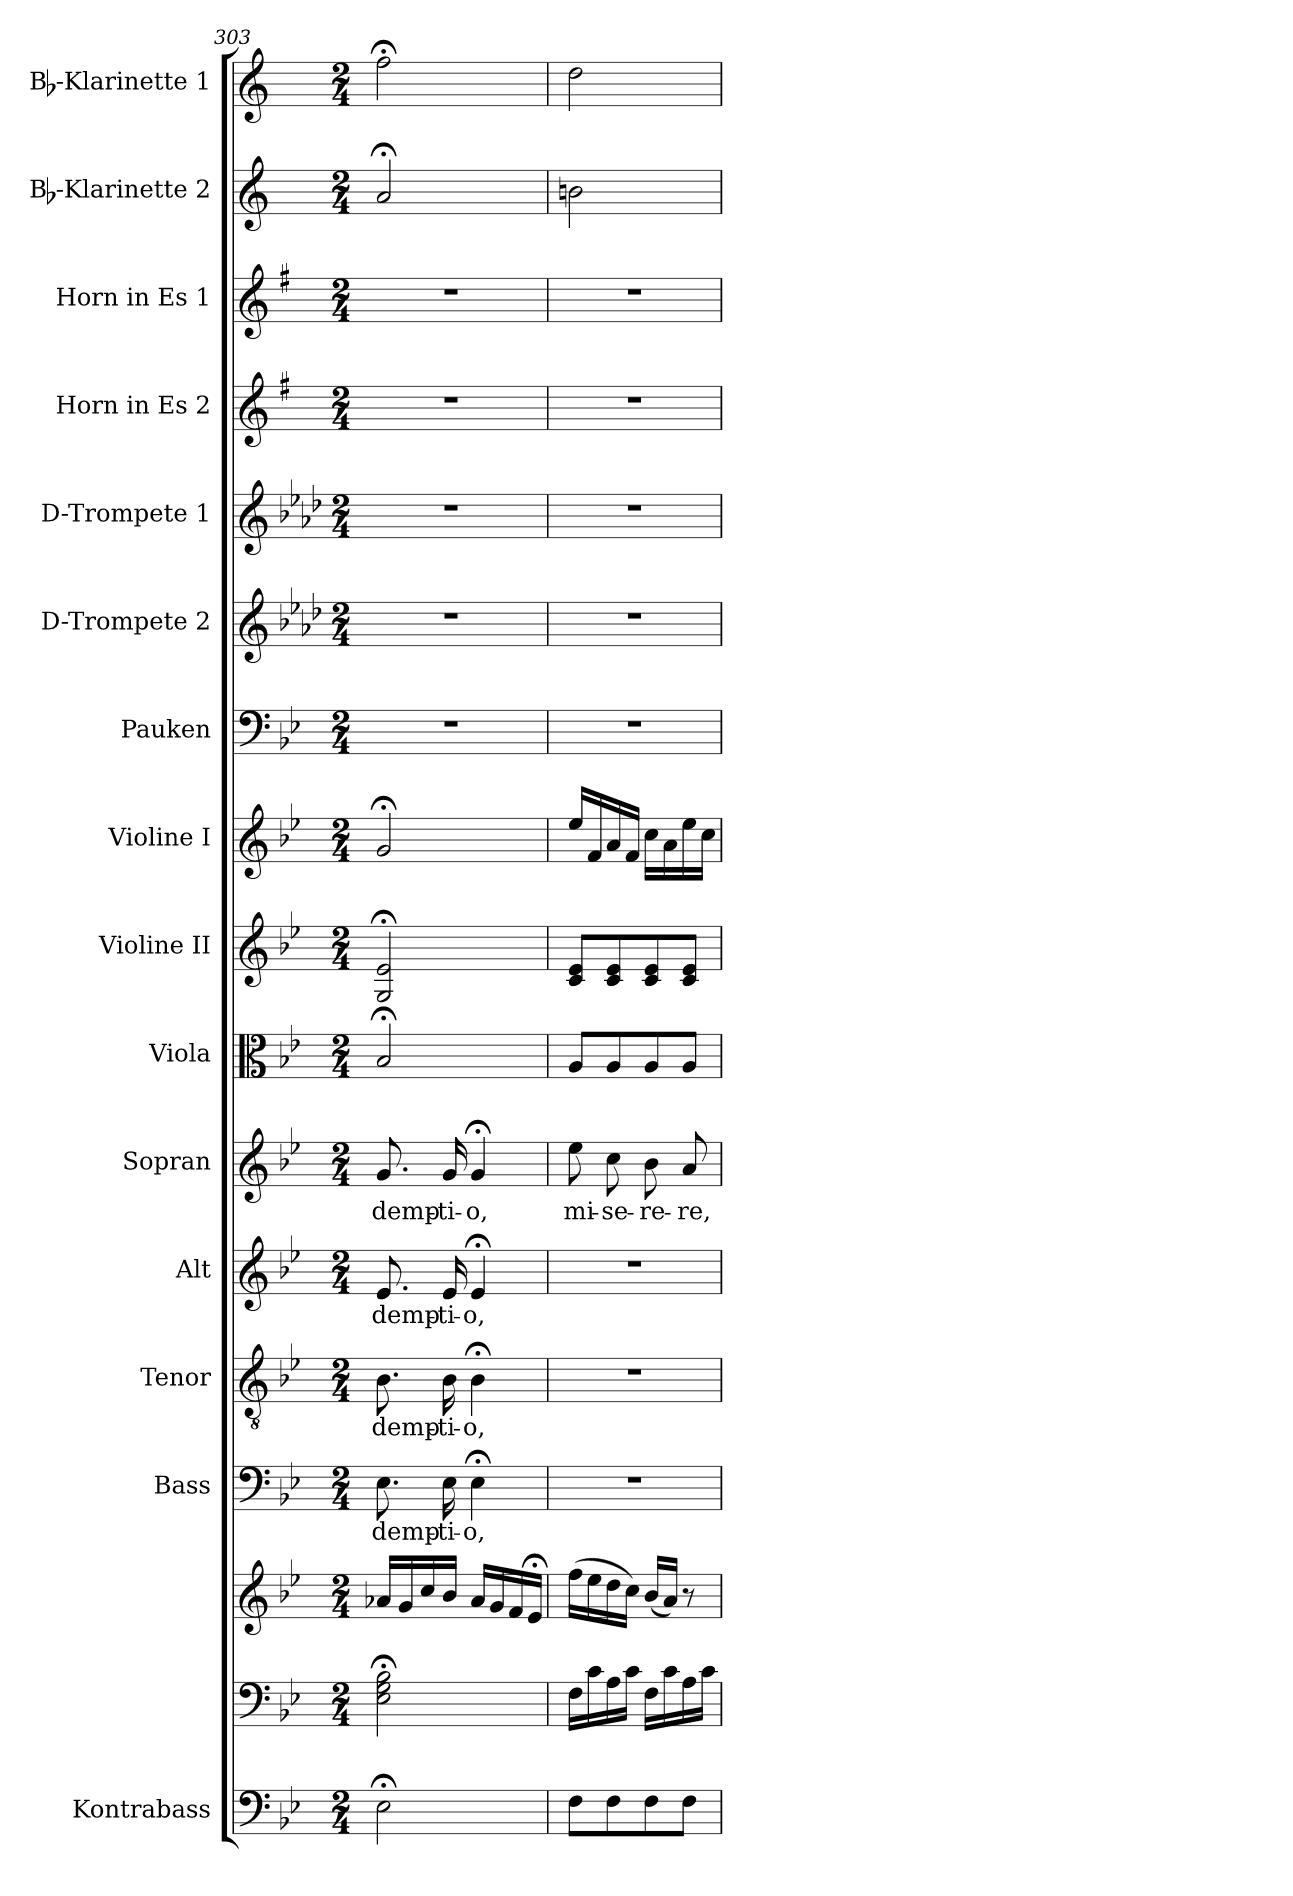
**kern	**kern	**kern	**kern	**text	**kern	**text	**kern	**text	**kern	**text	**kern	**kern	**kern	**kern	**kern	**kern	**kern	**kern	**kern	**kern
*part16	*part15	*part15	*part14	*part14	*part13	*part13	*part12	*part12	*part11	*part11	*part10	*part9	*part8	*part7	*part6	*part5	*part4	*part3	*part2	*part1
*staff17	*staff16	*staff15	*staff14	*staff14	*staff13	*staff13	*staff12	*staff12	*staff11	*staff11	*staff10	*staff9	*staff8	*staff7	*staff6	*staff5	*staff4	*staff3	*staff2	*staff1
*I"Kontrabass	*	*	*I"Bass	*	*I"Tenor	*	*I"Alt	*	*I"Sopran	*	*I"Viola	*I"Violine II	*I"Violine I	*I"Pauken	*I"D-Trompete 2	*I"D-Trompete 1	*I"Horn in Es 2	*I"Horn in Es 1	*I"Bb-Klarinette 2	*I"Bb-Klarinette 1
*I'Kb.	*	*	*I'B.	*	*I'T.	*	*I'A.	*	*I'S.	*	*I'Vla.	*I'Vl. II	*I'Vl. I	*I'Pk.	*I'D Trp. 2	*I'D Trp. 1	*	*	*I'Bb Kl. 2	*I'Bb Kl. 1
*clefF4	*clefF4	*clefG2	*clefF4	*	*clefGv2	*	*clefG2	*	*clefG2	*	*clefC3	*clefG2	*clefG2	*clefF4	*clefG2	*clefG2	*clefG2	*clefG2	*clefG2	*clefG2
*ITrd7c12	*	*	*	*	*	*	*	*	*	*	*	*	*	*	*ITrd-1c-2	*ITrd-1c-2	*ITrd5c9	*ITrd5c9	*ITrd1c2	*ITrd1c2
*k[b-e-]	*k[b-e-]	*k[b-e-]	*k[b-e-]	*	*k[b-e-]	*	*k[b-e-]	*	*k[b-e-]	*	*k[b-e-]	*k[b-e-]	*k[b-e-]	*k[b-e-]	*k[b-e-]	*k[b-e-]	*k[b-e-]	*k[b-e-]	*k[b-e-]	*k[b-e-]
*B-:	*B-:	*B-:	*B-:	*	*B-:	*	*B-:	*	*B-:	*	*B-:	*B-:	*B-:	*B-:	*B-:	*B-:	*B-:	*B-:	*B-:	*B-:
*M2/4	*M2/4	*M2/4	*M2/4	*	*M2/4	*	*M2/4	*	*M2/4	*	*M2/4	*M2/4	*M2/4	*M2/4	*M2/4	*M2/4	*M2/4	*M2/4	*M2/4	*M2/4
=303	=303	=303	=303	=303	=303	=303	=303	=303	=303	=303	=303	=303	=303	=303	=303	=303	=303	=303	=303	=303
!	!	!	!	!LO:LY:b	!	!LO:LY:b	!	!LO:LY:b	!	!LO:LY:b	!	!	!	!	!	!	!	!	!	!
2EE-;<\	2E-\;< 2G\;< 2B-\;<	16a-X/LL	8.E-\	-demp-	8.B-\	-demp-	8.e-/	-demp-	8.g/	-demp-	2B-;</	2G/;< 2e-/;<	2g;</	2r	2r	2r	2r	2r	2g;</	2ee-;<\
.	.	16g/	.	.	.	.	.	.	.	.	.	.	.	.	.	.	.	.	.	.
.	.	16cc/	.	.	.	.	.	.	.	.	.	.	.	.	.	.	.	.	.	.
!	!	!	!	!LO:LY:b	!	!LO:LY:b	!	!LO:LY:b	!	!LO:LY:b	!	!	!	!	!	!	!	!	!	!
.	.	16b-/JJ	16E-\	-ti-	16B-\	-ti-	16e-/	-ti-	16g/	-ti-	.	.	.	.	.	.	.	.	.	.
!	!	!	!	!LO:LY:b	!	!LO:LY:b	!	!LO:LY:b	!	!LO:LY:b	!	!	!	!	!	!	!	!	!	!
.	.	16a-/LL	4E-;<\	-o,	4B-;<\	-o,	4e-;</	-o,	4g;</	-o,	.	.	.	.	.	.	.	.	.	.
.	.	16g/	.	.	.	.	.	.	.	.	.	.	.	.	.	.	.	.	.	.
.	.	16f/	.	.	.	.	.	.	.	.	.	.	.	.	.	.	.	.	.	.
.	.	16e-;</JJ	.	.	.	.	.	.	.	.	.	.	.	.	.	.	.	.	.	.
=304	=304	=304	=304	=304	=304	=304	=304	=304	=304	=304	=304	=304	=304	=304	=304	=304	=304	=304	=304	=304
!	!	!	!	!	!	!	!	!	!	!LO:LY:b	!	!	!	!	!	!	!	!	!	!
8FF\L	16F\LL	(>16ff\LL	2r	.	2r	.	2r	.	8ee-\	mi-	8A/L	8c/ 8e-/L	16ee-/LL	2r	2r	2r	2r	2r	2an\	2cc\
.	16c\	16ee-\	.	.	.	.	.	.	.	.	.	.	16f/	.	.	.	.	.	.	.
!	!	!	!	!	!	!	!	!	!	!LO:LY:b	!	!	!	!	!	!	!	!	!	!
8FF\	16A\	16dd\	.	.	.	.	.	.	8cc\	-se-	8A/	8c/ 8e-/	16a/	.	.	.	.	.	.	.
.	16c\JJ	16cc\JJ)	.	.	.	.	.	.	.	.	.	.	16f/JJ	.	.	.	.	.	.	.
!	!	!	!	!	!	!	!	!	!	!LO:LY:b	!	!	!	!	!	!	!	!	!	!
8FF\	16F\LL	(<16b-/LL	.	.	.	.	.	.	8b-\	-re-	8A/	8c/ 8e-/	16cc\LL	.	.	.	.	.	.	.
.	16c\	16a/JJ)	.	.	.	.	.	.	.	.	.	.	16a\	.	.	.	.	.	.	.
!	!	!	!	!	!	!	!	!	!	!LO:LY:b	!	!	!	!	!	!	!	!	!	!
8FF\J	16A\	8r	.	.	.	.	.	.	8a/	-re,	8A/J	8c/ 8e-/J	16ee-\	.	.	.	.	.	.	.
.	16c\JJ	.	.	.	.	.	.	.	.	.	.	.	16cc\JJ	.	.	.	.	.	.	.
=	=	=	=	=	=	=	=	=	=	=	=	=	=	=	=	=	=	=	=	=
*-	*-	*-	*-	*-	*-	*-	*-	*-	*-	*-	*-	*-	*-	*-	*-	*-	*-	*-	*-	*-
